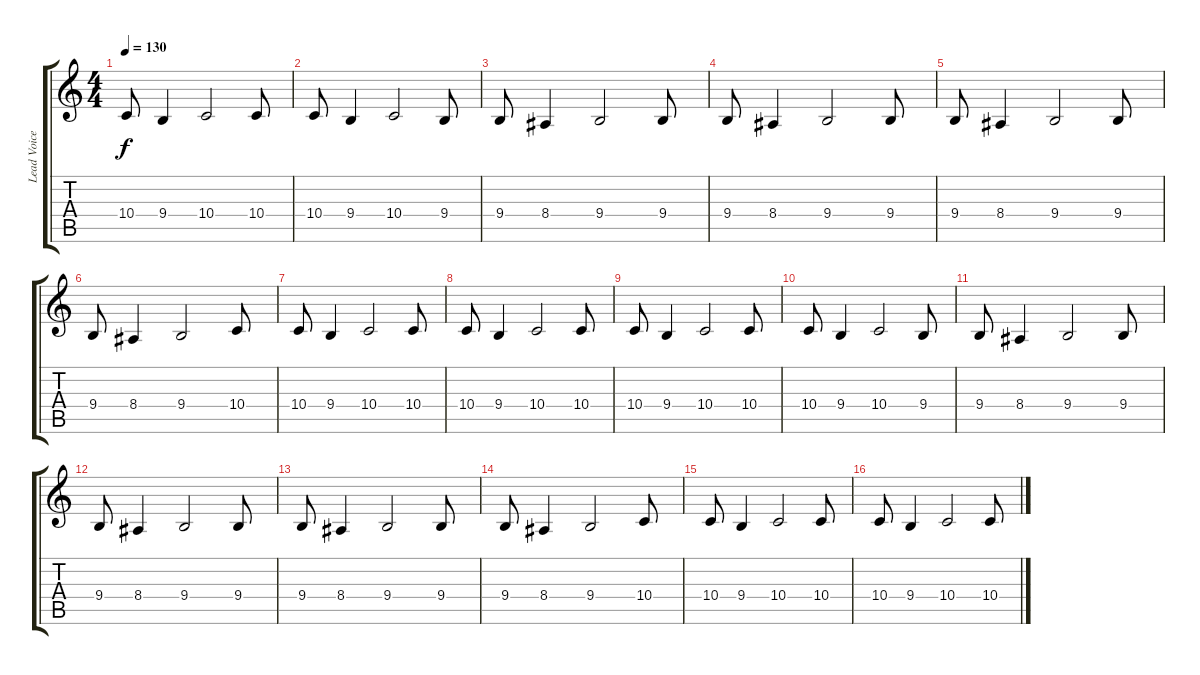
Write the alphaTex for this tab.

\track ("Lead Voice (male)" "Lead Voice") {instrument choiraahs}
\staff {score tabs}
\tuning (E4 B3 G3 D3 A2 E2) {hide}
\ts (4 4)
\tempo 130
\clef g2
\ks c
10.4.8{dy f} 9.4.4 10.4.2 10.4.8 |
10.4.8 9.4.4 10.4.2 9.4.8 |
9.4.8 8.4.4 9.4.2 9.4.8 |
9.4.8 8.4.4 9.4.2 9.4.8 |
9.4.8 8.4.4 9.4.2 9.4.8 |
9.4.8 8.4.4 9.4.2 10.4.8 |
10.4.8 9.4.4 10.4.2 10.4.8 |
10.4.8 9.4.4 10.4.2 10.4.8 |
10.4.8 9.4.4 10.4.2 10.4.8 |
10.4.8 9.4.4 10.4.2 9.4.8 |
9.4.8 8.4.4 9.4.2 9.4.8 |
9.4.8 8.4.4 9.4.2 9.4.8 |
9.4.8 8.4.4 9.4.2 9.4.8 |
9.4.8 8.4.4 9.4.2 10.4.8 |
10.4.8 9.4.4 10.4.2 10.4.8 |
10.4.8 9.4.4 10.4.2 10.4.8
